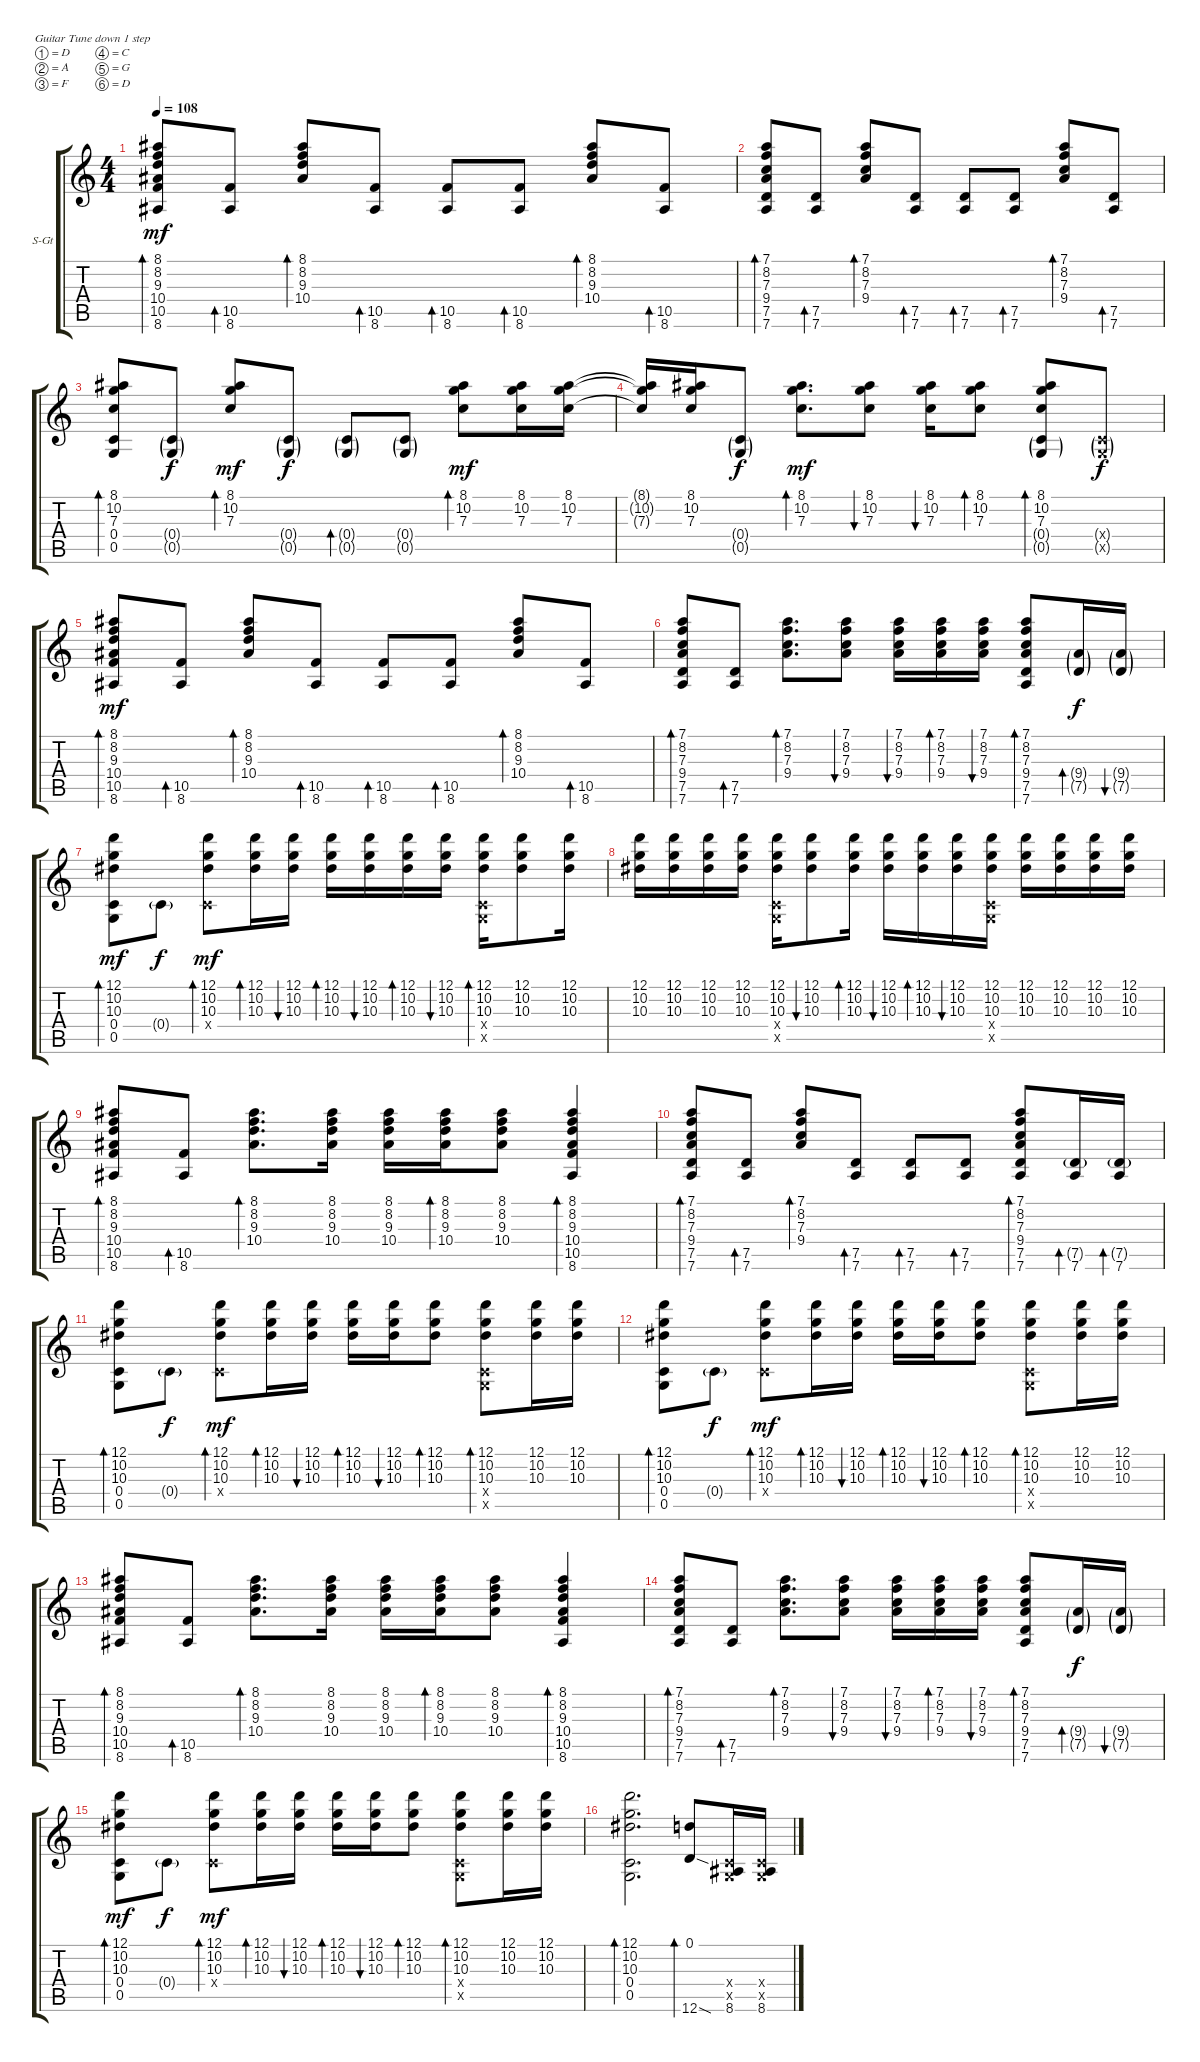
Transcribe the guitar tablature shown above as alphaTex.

\bracketExtendMode groupsimilarinstruments
\firstSystemTrackNameOrientation horizontal
\otherSystemsTrackNameOrientation horizontal
\track ("Steel Guitar" "S-Gt") {instrument acousticguitarsteel}
\staff {score tabs}
\tuning (D4 A3 F3 C3 G2 D2)
\ts (4 4)
\tempo 108
\clef g2
\ks c
(8.1 8.2 9.3 10.4 10.5 8.6).8{bd 60 dy mf} (10.5 8.6).8{bd 30} (8.1 8.2 9.3 10.4).8{bd 30} (10.5 8.6).8{bd 60} (10.5 8.6).8{bd 60} (10.5 8.6).8{bd 60} (8.1 8.2 9.3 10.4).8{bd 60} (10.5 8.6).8{bd 30} |
(7.1 8.2 7.3 9.4 7.5 7.6).8{bd 60} (7.5 7.6).8{bd 30} (7.1 8.2 7.3 9.4).8{bd 30} (7.5 7.6).8{bd 60} (7.5 7.6).8{bd 60} (7.5 7.6).8{bd 60} (7.1 8.2 7.3 9.4).8{bd 60} (7.5 7.6).8{bd 30} |
(8.1 10.2 7.3 0.4 0.5).8{bd 30} (0.4{g} 0.5{g}).8{dy f} (8.1 10.2 7.3).8{bd 30 dy mf} (0.4{g} 0.5{g}).8{dy f} (0.4{g} 0.5{g}).8{bd 30} (0.4{g} 0.5{g}).8 (8.1 10.2 7.3).8{bd 60 dy mf} (8.1 10.2 7.3).16 (8.1 10.2 7.3).16 |
(8.1{t} 10.2{t} 7.3{t}).16 (8.1 10.2 7.3).16 (0.4{g} 0.5{g}).8{dy f} (8.1 10.2 7.3).8{d bd 60 dy mf} (8.1 10.2 7.3).8{bu 60} (8.1 10.2 7.3).16{bu 60} (8.1 10.2 7.3).8{bd 60} (8.1 10.2 7.3 0.4{g} 0.5{g}).8{bd 60} (0.4{g x} 0.5{g x}).8{dy f} |
(8.1 8.2 9.3 10.4 10.5 8.6).8{bd 60 dy mf} (10.5 8.6).8{bd 30} (8.1 8.2 9.3 10.4).8{bd 30} (10.5 8.6).8{bd 60} (10.5 8.6).8{bd 60} (10.5 8.6).8{bd 60} (8.1 8.2 9.3 10.4).8{bd 60} (10.5 8.6).8{bd 30} |
(7.1 8.2 7.3 9.4 7.5 7.6).8{bd 60} (7.5 7.6).8{bd 30} (7.1 8.2 7.3 9.4).8{d bd 30} (7.1 8.2 7.3 9.4).8{bu 30} (7.1 8.2 7.3 9.4).16{bu 30} (7.1 8.2 7.3 9.4).16{bd 30} (7.1 8.2 7.3 9.4).16{bu 30} (7.1 8.2 7.3 9.4 7.5 7.6).8{bd 30} (9.4{g} 7.5{g}).16{bd 30 dy f} (9.4{g} 7.5{g}).16{bu 30} |
(12.1 10.2 10.3 0.4 0.5).8{bd 30 dy mf} 0.4{g}.8{dy f} (12.1 10.2 10.3 0.4{x}).8{bd 30 dy mf} (12.1 10.2 10.3).16{bd 30} (12.1 10.2 10.3).16{bu 30} (12.1 10.2 10.3).16{bd 30} (12.1 10.2 10.3).16{bu 30} (12.1 10.2 10.3).16{bd 30} (12.1 10.2 10.3).16{bu 30} (12.1 10.2 10.3 0.4{x} 0.5{x}).16{bd 30} (12.1 10.2 10.3).8 (12.1 10.2 10.3).16 |
(12.1 10.2 10.3).16 (12.1 10.2 10.3).16 (12.1 10.2 10.3).16 (12.1 10.2 10.3).16 (12.1 10.2 10.3 0.4{x} 0.5{x}).16 (12.1 10.2 10.3).8{bu 30} (12.1 10.2 10.3).16{bd 30} (12.1 10.2 10.3).16{bu 30} (12.1 10.2 10.3).16{bd 30} (12.1 10.2 10.3).16{bu 30} (12.1 10.2 10.3 0.4{x} 0.5{x}).16 (12.1 10.2 10.3).16 (12.1 10.2 10.3).16 (12.1 10.2 10.3).16 (12.1 10.2 10.3).16 |
(8.1 8.2 9.3 10.4 10.5 8.6).8{bd 60} (10.5 8.6).8{bd 30} (8.1 8.2 9.3 10.4).8{d bd 30} (8.1 8.2 9.3 10.4).16 (8.1 8.2 9.3 10.4).16 (8.1 8.2 9.3 10.4).16{bd 60} (8.1 8.2 9.3 10.4).8 (8.1 8.2 9.3 10.4 10.5 8.6).4{bd 30} |
(7.1 8.2 7.3 9.4 7.5 7.6).8{bd 60} (7.5 7.6).8{bd 30} (7.1 8.2 7.3 9.4).8{bd 30} (7.5 7.6).8{bd 30} (7.5 7.6).8{bd 30} (7.5 7.6).8{bd 30} (7.1 8.2 7.3 9.4 7.5 7.6).8{bd 30} (7.5{g} 7.6).16{bd 30} (7.5{g} 7.6).16{bd 30} |
(12.1 10.2 10.3 0.4 0.5).8{bd 30} 0.4{g}.8{dy f} (12.1 10.2 10.3 0.4{x}).8{bd 30 dy mf} (12.1 10.2 10.3).16{bd 30} (12.1 10.2 10.3).16{bu 30} (12.1 10.2 10.3).16{bd 30} (12.1 10.2 10.3).16{bu 30} (12.1 10.2 10.3).8{bd 30} (12.1 10.2 10.3 0.4{x} 0.5{x}).8{bd 30} (12.1 10.2 10.3).16 (12.1 10.2 10.3).16 |
(12.1 10.2 10.3 0.4 0.5).8{bd 30} 0.4{g}.8{dy f} (12.1 10.2 10.3 0.4{x}).8{bd 30 dy mf} (12.1 10.2 10.3).16{bd 30} (12.1 10.2 10.3).16{bu 30} (12.1 10.2 10.3).16{bd 30} (12.1 10.2 10.3).16{bu 30} (12.1 10.2 10.3).8{bd 30} (12.1 10.2 10.3 0.4{x} 0.5{x}).8{bd 30} (12.1 10.2 10.3).16 (12.1 10.2 10.3).16 |
(8.1 8.2 9.3 10.4 10.5 8.6).8{bd 60} (10.5 8.6).8{bd 30} (8.1 8.2 9.3 10.4).8{d bd 30} (8.1 8.2 9.3 10.4).16 (8.1 8.2 9.3 10.4).16 (8.1 8.2 9.3 10.4).16{bd 60} (8.1 8.2 9.3 10.4).8 (8.1 8.2 9.3 10.4 10.5 8.6).4{bd 30} |
(7.1 8.2 7.3 9.4 7.5 7.6).8{bd 60} (7.5 7.6).8{bd 30} (7.1 8.2 7.3 9.4).8{d bd 30} (7.1 8.2 7.3 9.4).8{bu 30} (7.1 8.2 7.3 9.4).16{bu 30} (7.1 8.2 7.3 9.4).16{bd 30} (7.1 8.2 7.3 9.4).16{bu 30} (7.1 8.2 7.3 9.4 7.5 7.6).8{bd 30} (9.4{g} 7.5{g}).16{bd 30 dy f} (9.4{g} 7.5{g}).16{bu 30} |
(12.1 10.2 10.3 0.4 0.5).8{bd 30 dy mf} 0.4{g}.8{dy f} (12.1 10.2 10.3 0.4{x}).8{bd 30 dy mf} (12.1 10.2 10.3).16{bd 30} (12.1 10.2 10.3).16{bu 30} (12.1 10.2 10.3).16{bd 30} (12.1 10.2 10.3).16{bu 30} (12.1 10.2 10.3).8{bd 30} (12.1 10.2 10.3 0.4{x} 0.5{x}).8{bd 30} (12.1 10.2 10.3).16 (12.1 10.2 10.3).16 |
(12.1 10.2 10.3 0.4 0.5).2{d bd 30} (0.1 12.6{sod}).8{bd 30} (0.4{x} 0.5{x} 8.6).16 (0.4{x} 0.5{x} 8.6).16
